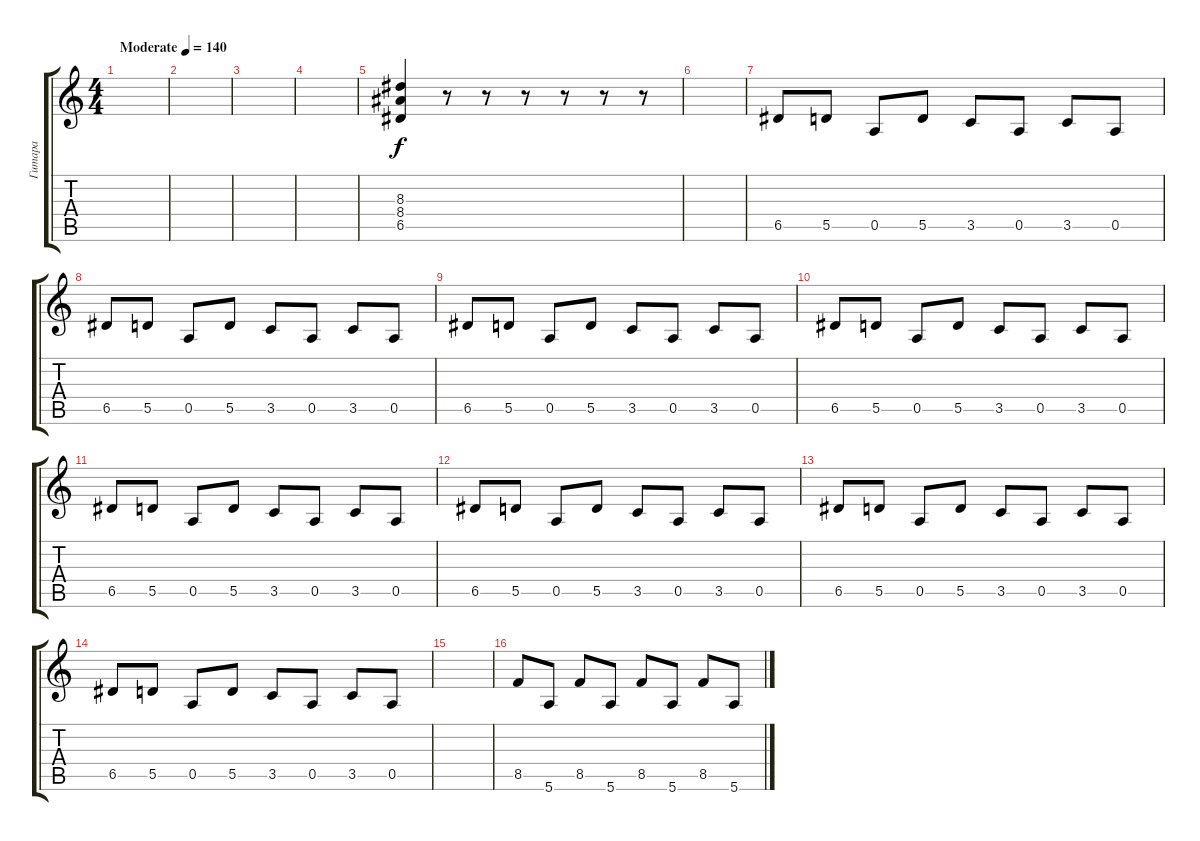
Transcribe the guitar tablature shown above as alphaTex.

\track ("Гитара" "Гитара") {instrument distortionguitar}
\staff {score tabs}
\tuning (E4 B3 G3 D3 A2 E2) {hide}
\ts (4 4)
\tempo (140 "Moderate")
\clef g2
\ks c
|
|
|
|
(8.3 8.4 6.5).4 r.8 r.8 r.8 r.8 r.8 r.8 |
|
6.5.8 5.5.8 0.5.8 5.5.8 3.5.8 0.5.8 3.5.8 0.5.8 |
6.5.8 5.5.8 0.5.8 5.5.8 3.5.8 0.5.8 3.5.8 0.5.8 |
6.5.8 5.5.8 0.5.8 5.5.8 3.5.8 0.5.8 3.5.8 0.5.8 |
6.5.8 5.5.8 0.5.8 5.5.8 3.5.8 0.5.8 3.5.8 0.5.8 |
6.5.8 5.5.8 0.5.8 5.5.8 3.5.8 0.5.8 3.5.8 0.5.8 |
6.5.8 5.5.8 0.5.8 5.5.8 3.5.8 0.5.8 3.5.8 0.5.8 |
6.5.8 5.5.8 0.5.8 5.5.8 3.5.8 0.5.8 3.5.8 0.5.8 |
6.5.8 5.5.8 0.5.8 5.5.8 3.5.8 0.5.8 3.5.8 0.5.8 |
|
8.5.8 5.6.8 8.5.8 5.6.8 8.5.8 5.6.8 8.5.8 5.6.8
